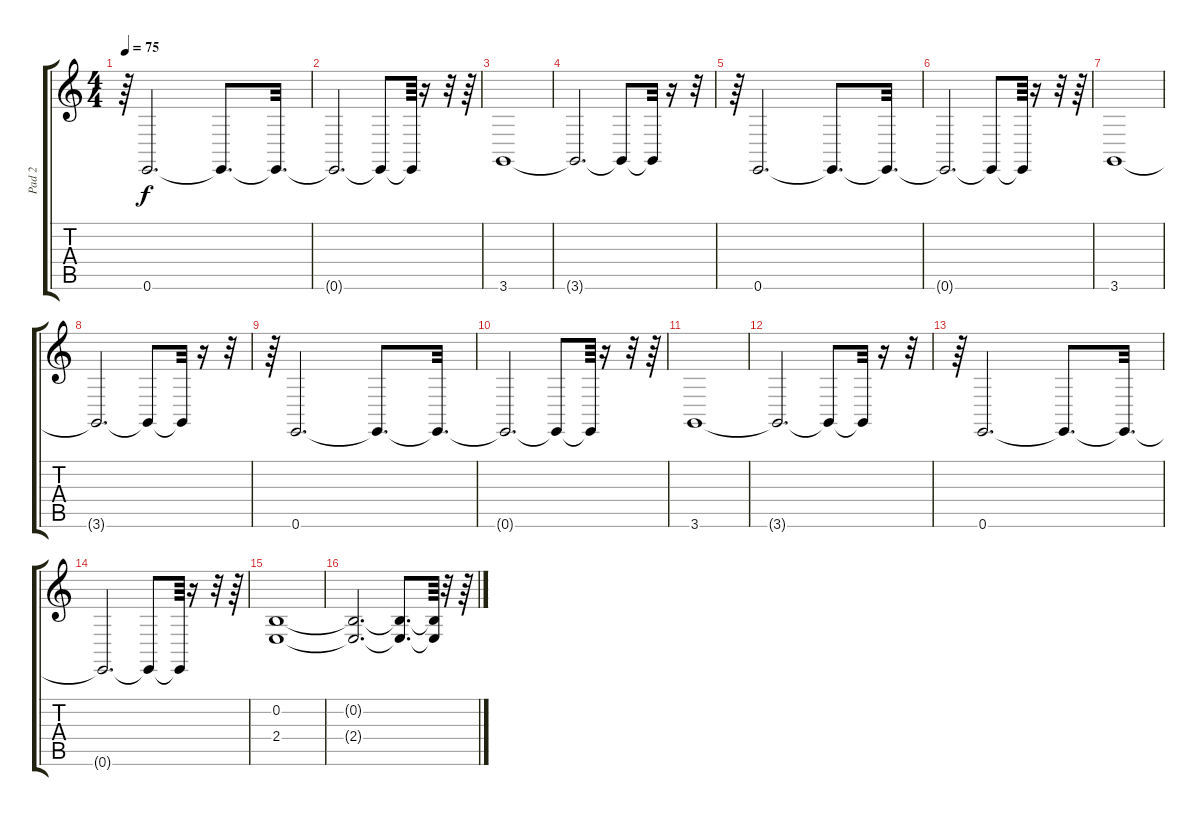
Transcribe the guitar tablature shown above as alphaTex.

\track ("Pad 2" "Pad 2") {instrument pad2warm}
\staff {score tabs}
\tuning (E4 B3 G3 D3 A2 E2) {hide}
\ts (4 4)
\tempo 75
\clef g2
\ks c
r.64{dy f} 0.6.2{d} 0.6{t}.8{d} 0.6{t}.32{d} |
0.6{t}.2{d} 0.6{t}.8 0.6{t}.64 r.16 r.32 r.64 |
3.6.1 |
3.6{t}.2{d} 3.6{t}.8 3.6{t}.32 r.16 r.32 |
r.64 0.6.2{d} 0.6{t}.8{d} 0.6{t}.32{d} |
0.6{t}.2{d} 0.6{t}.8 0.6{t}.64 r.16 r.32 r.64 |
3.6.1 |
3.6{t}.2{d} 3.6{t}.8 3.6{t}.32 r.16 r.32 |
r.64 0.6.2{d} 0.6{t}.8{d} 0.6{t}.32{d} |
0.6{t}.2{d} 0.6{t}.8 0.6{t}.64 r.16 r.32 r.64 |
3.6.1 |
3.6{t}.2{d} 3.6{t}.8 3.6{t}.32 r.16 r.32 |
r.64 0.6.2{d} 0.6{t}.8{d} 0.6{t}.32{d} |
0.6{t}.2{d} 0.6{t}.8 0.6{t}.64 r.16 r.32 r.64 |
(0.2 2.4).1 |
(0.2{t} 2.4{t}).2{d} (0.2{t} 2.4{t}).8{d} (0.2{t} 2.4{t}).64 r.32 r.64
